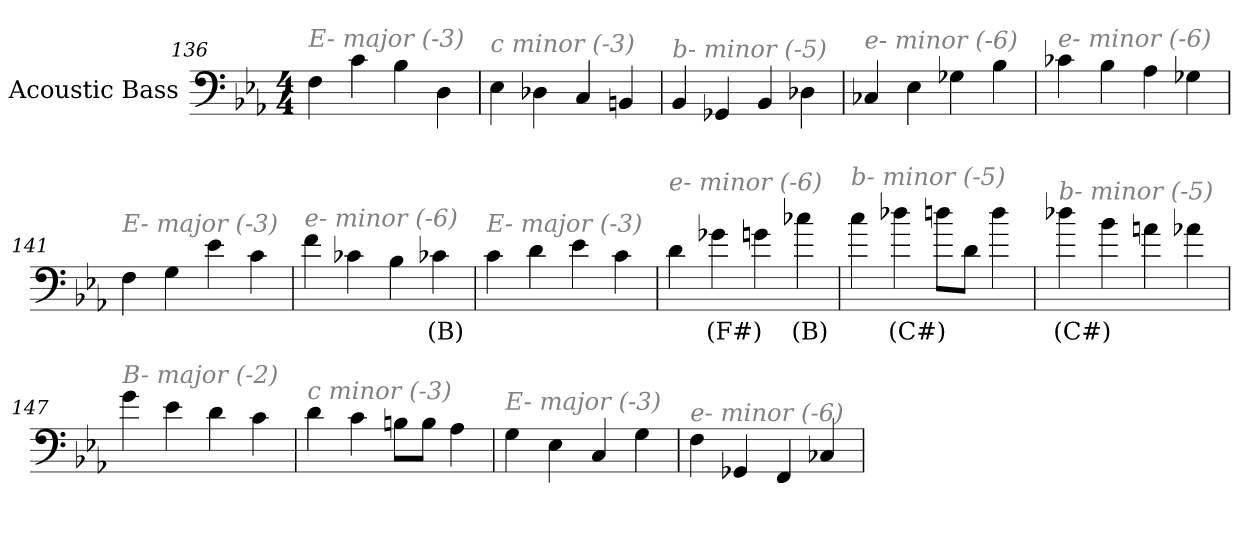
**kern	**text
*part1	*part1
*staff1	*staff1
*I"Acoustic Bass	*
*clefF4	*
*ITrd7c12	*
*k[b-e-a-]	*
*E-:	*
*M4/4	*
=136	=136
!LO:TX:i:color=#808080:t=E- major (-3)	!
4FF	.
4C	.
4BB-	.
4DD	.
=137	=137
!LO:TX:i:color=#808080:t=c minor (-3)	!
4EE-	.
4DD-X	.
4CC	.
4BBBn	.
=138	=138
!LO:TX:i:color=#808080:t=b- minor (-5)	!
4BBB-	.
4GGG-X	.
4BBB-	.
4DD-X	.
=139	=139
!LO:TX:i:color=#808080:t=e- minor (-6)	!
4CC-X	.
4EE-	.
4GG-X	.
4BB-	.
=140	=140
!LO:TX:i:color=#808080:t=e- minor (-6)	!
4C-X	.
4BB-	.
4AA-	.
4GG-X	.
=141	=141
!LO:TX:i:color=#808080:t=E- major (-3)	!
4FF	.
4GG	.
4E-	.
4C	.
=142	=142
!LO:TX:i:color=#808080:t=e- minor (-6)	!
4F	.
4C-X	.
4BB-	.
4C-Xi	(B)
=143	=143
!LO:TX:i:color=#808080:t=E- major (-3)	!
4C	.
4D	.
4E-	.
4C	.
=144	=144
!LO:TX:i:color=#808080:t=e- minor (-6)	!
4D	.
4G-Xi	(F#)
4G	.
4c-Xi	(B)
=145	=145
!LO:TX:i:color=#808080:t=b- minor (-5)	!
4c	.
4d-Xi	(C#)
8dL	.
8DJ	.
4d	.
=146	=146
!LO:TX:i:color=#808080:t=b- minor (-5)	!
4d-Xi	(C#)
4B-	.
4An	.
4A-X	.
=147	=147
!LO:TX:i:color=#808080:t=B- major (-2)	!
4G	.
4E-	.
4D	.
4C	.
=148	=148
!LO:TX:i:color=#808080:t=c minor (-3)	!
4D	.
4C	.
8BBnL	.
8BBJ	.
4AA-	.
=149	=149
!LO:TX:i:color=#808080:t=E- major (-3)	!
4GG	.
4EE-	.
4CC	.
4GG	.
=150	=150
!LO:TX:i:color=#808080:t=e- minor (-6)	!
4FF	.
4GGG-X	.
4FFF	.
4CC-X	.
=	=
*-	*-
